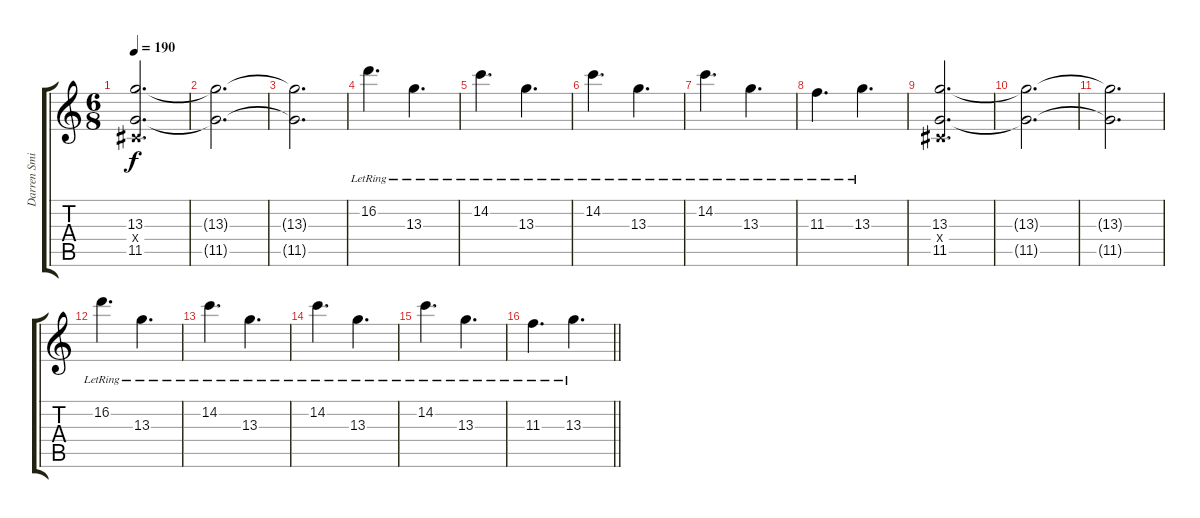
\track ("Darren Smith" "Darren Smi") {instrument distortionguitar}
\staff {score tabs}
\tuning (Eb4 Bb3 Gb3 Db3 Ab2 Db2) {hide}
\ts (6 8)
\section ("" "")
\tempo 190
\clef g2
\ks c
(13.3 0.4{x} 11.5).2{d dy f} |
(13.3{t} 11.5{t}).2{d} |
(13.3{t} 11.5{t}).2{d} |
16.2{lr}.4{d} 13.3{lr}.4{d} |
14.2{lr}.4{d} 13.3{lr}.4{d} |
14.2{lr}.4{d} 13.3{lr}.4{d} |
14.2{lr}.4{d} 13.3{lr}.4{d} |
11.3{lr}.4{d} 13.3{lr}.4{d} |
(13.3 0.4{x} 11.5).2{d} |
(13.3{t} 11.5{t}).2{d} |
(13.3{t} 11.5{t}).2{d} |
16.2{lr}.4{d} 13.3{lr}.4{d} |
14.2{lr}.4{d} 13.3{lr}.4{d} |
14.2{lr}.4{d} 13.3{lr}.4{d} |
14.2{lr}.4{d} 13.3{lr}.4{d} |
\barLineRight lightlight
11.3{lr}.4{d} 13.3{lr}.4{d}
